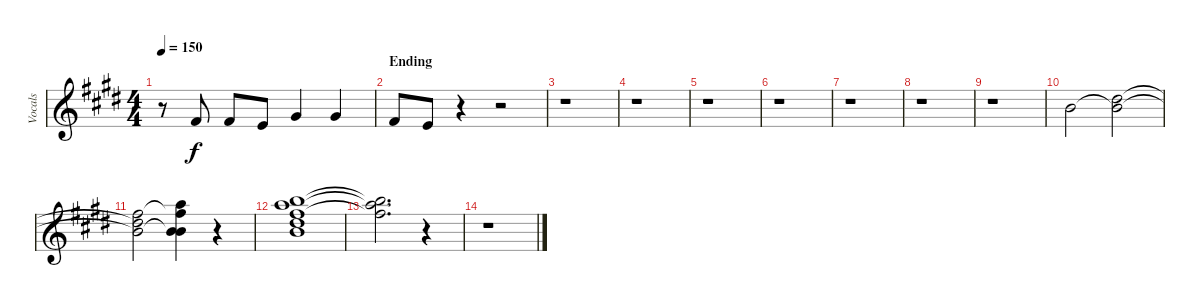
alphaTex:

\track ("Vocals" "Vocals") {instrument pad4choir}
\staff {score}
\tuning (E4 B3 G3 D3 A2 E2 B1) {hide}
\ts (4 4)
\tempo 150
\clef g2
\ks e
r.8{dy f} 2.1.8 2.1.8 0.1.8 4.1.4 4.1.4 |
\section ("" "Ending")
2.1.8 0.1.8 r.4 r.2 |
r.1 |
r.1 |
r.1 |
r.1 |
r.1 |
r.1 |
r.1 |
7.1.2 (7.1{t} 16.2).2 |
(7.1{t} 16.2{t} 23.3).2 (7.1{t} 22.2 23.3{t} 21.4).4 r.4 |
(19.1 22.2 23.3 25.4 26.5).1 |
(19.1{t} 22.2{t} 23.3{t}).2{d} r.4 |
r.1
